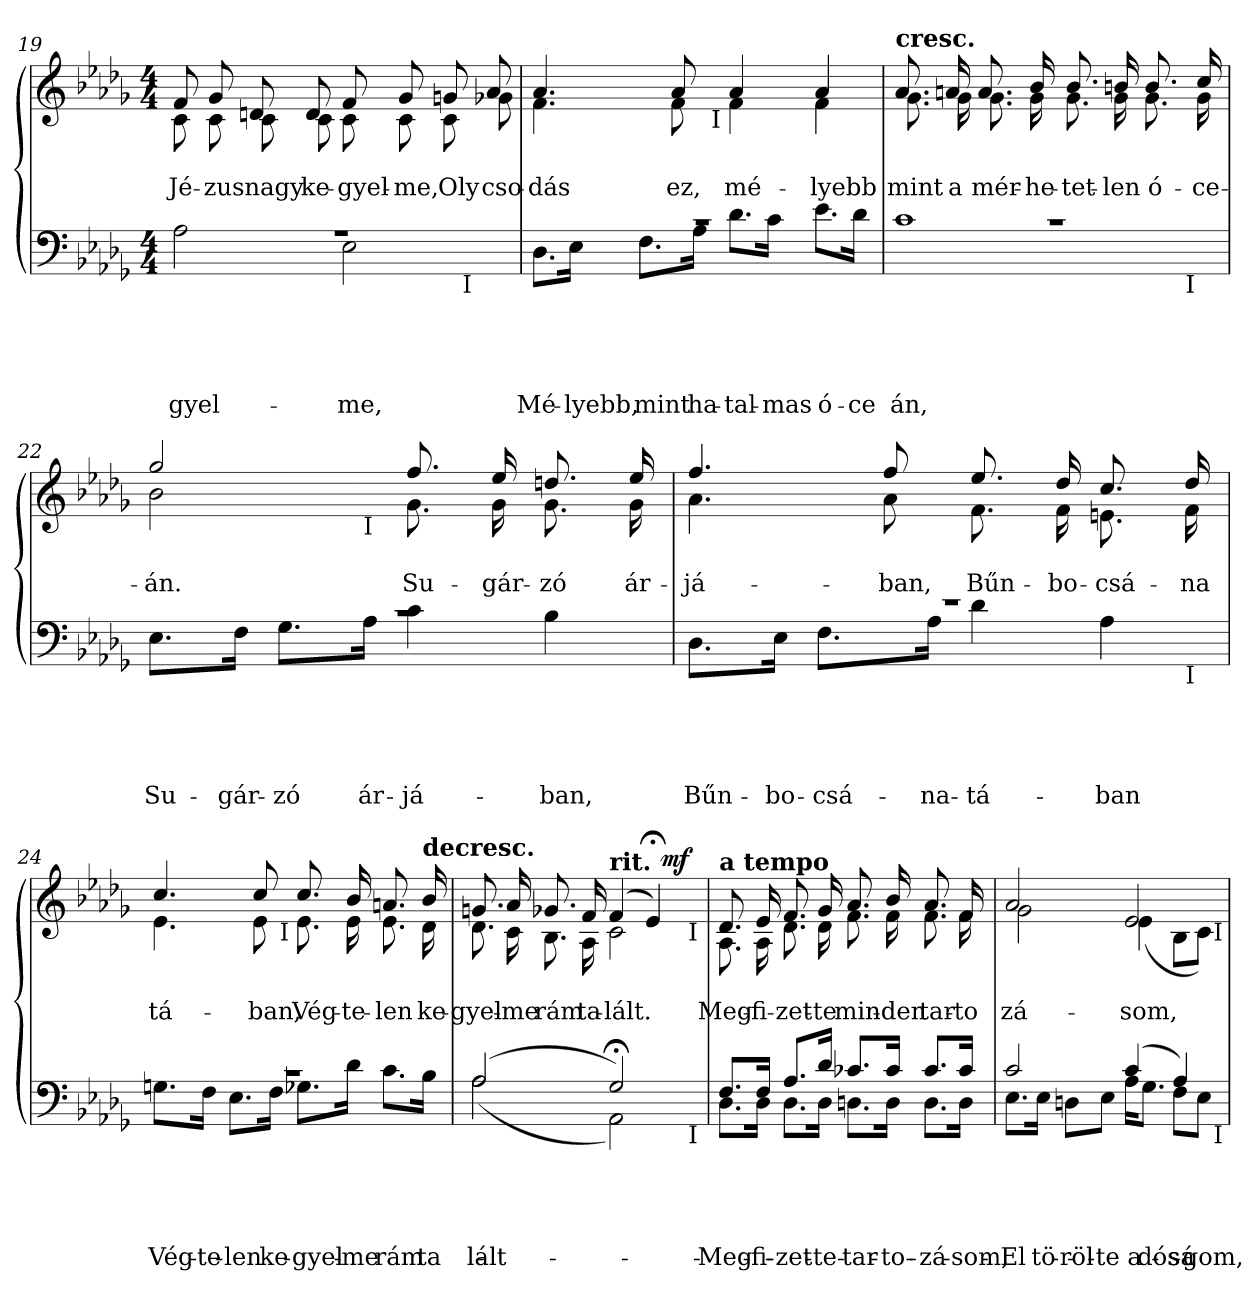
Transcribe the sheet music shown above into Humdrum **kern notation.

**kern	**text	**text	**text	**text	**text	**kern	**text	**text	**dynam
*part2	*part2	*part2	*part2	*part2	*part2	*part1	*part1	*part1	*part1
*staff2	*staff2	*staff2	*staff2	*staff2	*staff2	*staff1	*staff1	*staff1	*staff1
*clefF4	*	*	*	*	*	*clefG2	*	*	*
*k[b-e-a-d-g-]	*	*	*	*	*	*k[b-e-a-d-g-]	*	*	*
*D-:	*	*	*	*	*	*D-:	*	*	*
*M4/4	*	*	*	*	*	*M4/4	*	*	*
=19	=19	=19	=19	=19	=19	=19	=19	=19	=19
*^	*	*	*	*	*	*	*	*	*
!	!	!	!	!	!	!LO:LY:b	!	!	!	!
!	!	!	!	!	!	!	!	!	!LO:LY:b	!
*	*^	*	*	*	*	*	*^	*	*	*
1rB	2A-\	2ryy	.	.	.	.	-gyel-	8f/	8c\	.	Jé-	.
!	!	!	!	!	!	!	!	!	!	!	!LO:LY:b	!
.	.	.	.	.	.	.	.	8g-/	8c\	.	-zus	.
!	!	!	!	!	!	!	!	!	!	!	!LO:LY:b	!
.	.	.	.	.	.	.	.	8dn/	8c\	.	nagy	.
!	!	!	!	!	!	!	!	!	!	!	!LO:LY:b	!
.	.	.	.	.	.	.	.	8d/	8c\	.	ke-	.
!	!	!	!	!	!	!	!LO:LY:b	!	!	!	!	!
!	!	!	!	!	!	!	!	!	!	!	!LO:LY:b	!
.	2E-\	4ryy	.	.	.	.	-me,	8f/	8c\	.	-gyel-	.
!	!	!	!	!	!	!	!	!	!	!	!LO:LY:b	!
.	.	.	.	.	.	.	.	8g-/	8c\	.	-me,	.
!	!	!	!	!	!	!	!	!	!	!	!LO:LY:b	!
.	.	16ryy	.	.	.	.	.	8gn/	8c\	.	Oly	.
!	!	!LO:TX:b:t=I	!	!	!	!	!	!	!	!	!	!
.	.	8.ryy	.	.	.	.	.	.	.	.	.	.
!	!	!	!	!	!	!	!	!	!	!	!LO:LY:b	!
.	.	.	.	.	.	.	.	8a-/	8g-X\	.	cso-	.
*	*v	*v	*	*	*	*	*	*	*	*	*	*
*	*	*	*	*	*	*	*v	*v	*	*	*
=20	=20	=20	=20	=20	=20	=20	=20	=20	=20	=20
*	*^	*	*	*	*	*	*^	*	*	*
!	!	!	!	!	!	!	!LO:LY:b	!	!	!	!	!
*	*v	*v	*	*	*	*	*	*	*	*	*	*
*	*	*	*	*	*	*	*v	*v	*	*	*
*	*^	*	*	*	*	*	*^	*	*	*
!	!	!	!	!	!	!	!	!	!	!	!LO:LY:b	!
*	*v	*v	*	*	*	*	*	*	*^	*	*	*
1rd	8.D-\L	.	.	.	.	Mé-	4.a-/	4.f\	4...ryy	.	-dás	.
!	!	!	!	!	!	!LO:LY:b	!	!	!	!	!	!
.	16E-\Jk	.	.	.	.	-lyebb,	.	.	.	.	.	.
!	!	!	!	!	!	!LO:LY:b	!	!	!	!	!	!
.	8.F\L	.	.	.	.	mint	.	.	.	.	.	.
!	!	!	!	!	!	!	!	!	!	!	!LO:LY:b	!
.	.	.	.	.	.	.	8a-/	8f\	.	.	ez,	.
!	!	!	!	!	!	!LO:LY:b	!	!	!	!	!	!
.	16A-\Jk	.	.	.	.	ha-	.	.	.	.	.	.
!	!	!	!	!	!	!	!	!	!LO:TX:b:t=I	!	!	!
.	.	.	.	.	.	.	.	.	2ryy	.	.	.
!	!	!	!	!	!	!LO:LY:b	!	!	!	!	!	!
!	!	!	!	!	!	!	!	!	!	!	!LO:LY:b	!
.	8.d-\L	.	.	.	.	-tal-	4a-/	4f\	.	.	mé-	.
!	!	!	!	!	!	!LO:LY:b	!	!	!	!	!	!
.	16c\Jk	.	.	.	.	-mas	.	.	.	.	.	.
!	!	!	!	!	!	!LO:LY:b	!	!	!	!	!	!
!	!	!	!	!	!	!	!	!	!	!	!LO:LY:b	!
.	8.e-\L	.	.	.	.	ó-	4a-/	4f\	.	.	-lyebb	.
!	!	!	!	!	!	!LO:LY:b	!	!	!	!	!	!
.	16d-\Jk	.	.	.	.	-ce­	.	.	.	.	.	.
.	.	.	.	.	.	.	.	.	32ryy	.	.	.
*	*	*	*	*	*	*	*v	*v	*v	*	*	*
!!LO:PB:g=z
=21	=21	=21	=21	=21	=21	=21	=21	=21	=21	=21
*	*	*	*	*	*	*	*^	*	*	*
*	*	*	*	*	*	*	*	*^	*	*	*
!	!	!	!	!	!	!LO:LY:b	!	!	!	!	!	!
*	*	*	*	*	*	*	*v	*v	*v	*	*	*
*	*	*	*	*	*	*	*^	*	*	*
*	*	*	*	*	*	*	*	*^	*	*	*
!	!	!	!	!	!	!	!LO:TX:a:B:t=cresc.	!	!	!	!	!
!	!	!	!	!	!	!	!	!	!	!	!LO:LY:b	!
*	*^	*	*	*	*	*	*	*v	*v	*	*	*
1rc	1c	2ryy	.	.	.	.	án,	8.a-/	8.g-\	.	mint	.
!	!	!	!	!	!	!	!	!	!	!	!LO:LY:b	!
.	.	.	.	.	.	.	.	16an/	16g-\	.	a	.
!	!	!	!	!	!	!	!	!	!	!	!LO:LY:b	!
.	.	.	.	.	.	.	.	8.a/	8.g-\	.	mér-	.
!	!	!	!	!	!	!	!	!	!	!	!LO:LY:b	!
.	.	.	.	.	.	.	.	16b-/	16g-\	.	-he-	.
!	!	!	!	!	!	!	!	!	!	!	!LO:LY:b	!
.	.	4ryy	.	.	.	.	.	8.b-/	8.g-\	.	-tet-	.
!	!	!	!	!	!	!	!	!	!	!	!LO:LY:b	!
.	.	.	.	.	.	.	.	16bn/	16g-\	.	-len	.
!	!	!	!	!	!	!	!	!	!	!	!LO:LY:b	!
.	.	8ryy	.	.	.	.	.	8.b/	8.g-\	.	ó-	.
.	.	32ryy	.	.	.	.	.	.	.	.	.	.
!	!	!LO:TX:b:t=I	!	!	!	!	!	!	!	!	!	!
.	.	16.ryy	.	.	.	.	.	.	.	.	.	.
!	!	!	!	!	!	!	!	!	!	!	!LO:LY:b	!
.	.	.	.	.	.	.	.	16cc/	16g-\	.	-ce-	.
*	*v	*v	*	*	*	*	*	*	*	*	*	*
*	*	*	*	*	*	*	*v	*v	*	*	*
=22	=22	=22	=22	=22	=22	=22	=22	=22	=22	=22
*	*^	*	*	*	*	*	*^	*	*	*
!	!	!	!	!	!	!	!LO:LY:b	!	!	!	!	!
*	*v	*v	*	*	*	*	*	*	*	*	*	*
*	*	*	*	*	*	*	*v	*v	*	*	*
*	*^	*	*	*	*	*	*^	*	*	*
!	!	!	!	!	!	!	!	!	!	!	!LO:LY:b	!
*	*v	*v	*	*	*	*	*	*	*^	*	*	*
1rd	8.E-\L	.	.	.	.	Su-	2gg-/	2b-\	4..ryy	.	-án.	.
!	!	!	!	!	!	!LO:LY:b	!	!	!	!	!	!
.	16F\Jk	.	.	.	.	-gár-	.	.	.	.	.	.
!	!	!	!	!	!	!LO:LY:b	!	!	!	!	!	!
.	8.G-\L	.	.	.	.	-zó	.	.	.	.	.	.
!	!	!	!	!	!	!	!	!	!LO:TX:b:t=I	!	!	!
!	!	!	!	!	!	!LO:LY:b	!	!	!	!	!	!
.	16A-\Jk	.	.	.	.	ár-	.	.	2ryy	.	.	.
!	!	!	!	!	!	!LO:LY:b	!	!	!	!	!	!
!	!	!	!	!	!	!	!	!	!	!	!LO:LY:b	!
.	4c\	.	.	.	.	-já-	8.ff/	8.g-\	.	.	Su-	.
!	!	!	!	!	!	!	!	!	!	!	!LO:LY:b	!
.	.	.	.	.	.	.	16ee-/	16g-\	.	.	-gár-	.
!	!	!	!	!	!	!LO:LY:b	!	!	!	!	!	!
!	!	!	!	!	!	!	!	!	!	!	!LO:LY:b	!
.	4B-\	.	.	.	.	-ban,	8.ddn/	8.g-\	.	.	-zó	.
!	!	!	!	!	!	!	!	!	!	!	!LO:LY:b	!
.	.	.	.	.	.	.	16ee-/	16g-\	16ryy	.	ár-	.
*	*	*	*	*	*	*	*v	*v	*v	*	*	*
=23	=23	=23	=23	=23	=23	=23	=23	=23	=23	=23
*	*	*	*	*	*	*	*^	*	*	*
*	*	*	*	*	*	*	*	*^	*	*	*
!	!	!	!	!	!	!LO:LY:b	!	!	!	!	!	!
*	*	*	*	*	*	*	*v	*v	*v	*	*	*
*	*	*	*	*	*	*	*^	*	*	*
*	*	*	*	*	*	*	*	*^	*	*	*
!	!	!	!	!	!	!	!	!	!	!	!LO:LY:b	!
*	*^	*	*	*	*	*	*	*v	*v	*	*	*
1re	8.D-\L	2...ryy	.	.	.	.	Bűn-	4.ff/	4.a-\	.	-já-	.
!	!	!	!	!	!	!	!LO:LY:b	!	!	!	!	!
.	16E-\Jk	.	.	.	.	.	-bo-	.	.	.	.	.
!	!	!	!	!	!	!	!LO:LY:b	!	!	!	!	!
.	8.F\L	.	.	.	.	.	-csá-	.	.	.	.	.
!	!	!	!	!	!	!	!	!	!	!	!LO:LY:b	!
.	.	.	.	.	.	.	.	8ff/	8a-\	.	-ban,	.
!	!	!	!	!	!	!	!LO:LY:b	!	!	!	!	!
.	16A-\Jk	.	.	.	.	.	-na-	.	.	.	.	.
!	!	!	!	!	!	!	!LO:LY:b	!	!	!	!	!
!	!	!	!	!	!	!	!	!	!	!	!LO:LY:b	!
.	4d-\	.	.	.	.	.	-tá-	8.ee-/	8.f\	.	Bűn-	.
!	!	!	!	!	!	!	!	!	!	!	!LO:LY:b	!
.	.	.	.	.	.	.	.	16dd-/	16f\	.	-bo-	.
!	!	!	!	!	!	!	!LO:LY:b	!	!	!	!	!
!	!	!	!	!	!	!	!	!	!	!	!LO:LY:b	!
.	4A-\	.	.	.	.	.	-ban	8.cc/	8.en\	.	-csá-	.
!	!	!LO:TX:b:t=I	!	!	!	!	!	!	!	!	!	!
!	!	!	!	!	!	!	!	!	!	!	!LO:LY:b	!
.	.	16ryy	.	.	.	.	.	16dd-/	16f\	.	-na­	.
*	*v	*v	*	*	*	*	*	*	*	*	*	*
*	*	*	*	*	*	*	*v	*v	*	*	*
!!LO:LB:g=z
=24	=24	=24	=24	=24	=24	=24	=24	=24	=24	=24
*	*^	*	*	*	*	*	*^	*	*	*
!	!	!	!	!	!	!	!LO:LY:b	!	!	!	!	!
*	*v	*v	*	*	*	*	*	*	*	*	*	*
*	*	*	*	*	*	*	*v	*v	*	*	*
*	*^	*	*	*	*	*	*^	*	*	*
!	!	!	!	!	!	!	!	!	!	!	!LO:LY:b	!
*	*v	*v	*	*	*	*	*	*	*^	*	*	*
1rc	8.Gn\L	.	.	.	.	Vég-	4.cc/	4.e-\	4...ryy	.	tá-	.
!	!	!	!	!	!	!LO:LY:b	!	!	!	!	!	!
.	16F\Jk	.	.	.	.	-te-	.	.	.	.	.	.
!	!	!	!	!	!	!LO:LY:b	!	!	!	!	!	!
.	8.E-\L	.	.	.	.	-len	.	.	.	.	.	.
!	!	!	!	!	!	!	!	!	!	!	!LO:LY:b	!
.	.	.	.	.	.	.	8cc/	8e-\	.	.	-ban,	.
!	!	!	!	!	!	!LO:LY:b	!	!	!	!	!	!
.	16F\Jk	.	.	.	.	ke-	.	.	.	.	.	.
!	!	!	!	!	!	!	!	!	!LO:TX:b:t=I	!	!	!
.	.	.	.	.	.	.	.	.	2ryy	.	.	.
!	!	!	!	!	!	!LO:LY:b	!	!	!	!	!	!
!	!	!	!	!	!	!	!	!	!	!	!LO:LY:b	!
.	8.G-\L	.	.	.	.	-gyel-	8.cc/	8.e-\	.	.	Vég-	.
!	!	!	!	!	!	!LO:LY:b	!	!	!	!	!	!
!	!	!	!	!	!	!	!	!	!	!	!LO:LY:b	!
.	16d-\Jk	.	.	.	.	-me	16b-/	16e-\	.	.	-te-	.
!	!	!	!	!	!	!LO:LY:b	!	!	!	!	!	!
!	!	!	!	!	!	!	!	!	!	!	!LO:LY:b	!
.	8.c\L	.	.	.	.	rám	8.an/	8.e-\	.	.	-len	.
!	!	!	!	!	!	!LO:LY:b	!	!	!	!	!	!
!	!	!	!	!	!	!	!LO:TX:a:B:t=decresc.	!	!	!	!	!
!	!	!	!	!	!	!	!	!	!	!	!LO:LY:b	!
.	16B-\Jk	.	.	.	.	ta-	16b-/	16d-\	.	.	ke-	.
.	.	.	.	.	.	.	.	.	32ryy	.	.	.
*	*	*	*	*	*	*	*v	*v	*v	*	*	*
=25	=25	=25	=25	=25	=25	=25	=25	=25	=25	=25
*	*	*	*	*	*	*	*^	*	*	*
*	*	*	*	*	*	*	*	*^	*	*	*
!	!	!	!	!	!	!LO:LY:b	!	!	!	!	!	!
*	*	*	*	*	*	*	*v	*v	*v	*	*	*
*	*	*	*	*	*	*	*^	*	*	*
*	*	*	*	*	*	*	*	*^	*	*	*
!	!	!	!	!	!	!	!	!	!	!	!LO:LY:b	!
*	*^	*	*	*	*	*	*	*	*^	*	*	*
(>2A-/	(<2A-\	2ryy	.	.	.	.	-lált	8.gn/	8.d-\	2ryy	2ryy	.	-gyel-	.
!	!	!	!	!	!	!	!	!	!	!	!	!	!LO:LY:b	!
.	.	.	.	.	.	.	.	16a-/	16c\	.	.	.	-me	.
!	!	!	!	!	!	!	!	!	!	!	!	!	!LO:LY:b	!
.	.	.	.	.	.	.	.	8.g-X/	8.B-\	.	.	.	rám	.
!	!	!	!	!	!	!	!	!	!	!	!	!	!LO:LY:b	!
.	.	.	.	.	.	.	.	16f/	16A-\	.	.	.	ta-	.
!	!	!	!	!	!	!	!LO:LY:b	!	!	!	!	!	!	!
!	!	!	!	!	!	!	!	!LO:TX:a:B:t=rit.	!	!	!	!	!	!
!	!	!	!	!	!	!	!	!	!	!	!	!	!LO:LY:b	!
2G-;/)	2AA-\)	4ryy	.	.	.	.	.	(>4f/	2c\	4ryy	4ryy	.	-lált.	.
.	.	8ryy	.	.	.	.	.	4e-;/)	.	16ryy	8ryy	.	.	.
!	!	!	!	!	!	!	!	!	!	!	!	!	!	!LO:DY:b
.	.	.	.	.	.	.	.	.	.	8.ryy	.	.	.	mf
.	.	32ryy	.	.	.	.	.	.	.	.	32ryy	.	.	.
!	!	!	!	!	!	!	!	!	!	!	!LO:TX:b:t=I	!	!	!
!	!	!LO:TX:b:t=I	!	!	!	!	!	!	!	!	!	!	!	!
.	.	16.ryy	.	.	.	.	.	.	.	.	16.ryy	.	.	.
*	*v	*v	*	*	*	*	*	*	*	*	*	*	*	*
*	*	*	*	*	*	*	*v	*v	*v	*v	*	*	*
=26	=26	=26	=26	=26	=26	=26	=26	=26	=26	=26
*	*^	*	*	*	*	*	*^	*	*	*
*	*	*	*	*	*	*	*	*	*^	*	*	*
*	*	*	*	*	*	*	*	*	*	*^	*	*	*
!	!	!	!	!	!	!	!LO:LY:b	!	!	!	!	!	!	!
*	*v	*v	*	*	*	*	*	*	*	*	*	*	*	*
*	*	*	*	*	*	*	*v	*v	*v	*v	*	*	*
*	*^	*	*	*	*	*	*^	*	*	*
*	*	*	*	*	*	*	*	*	*^	*	*	*
*	*	*	*	*	*	*	*	*	*	*^	*	*	*
!	!	!	!	!	!	!	!	!LO:TX:a:B:t=a tempo	!	!	!	!	!	!
!	!	!	!	!	!	!	!	!	!	!	!	!	!LO:LY:b	!
*	*v	*v	*	*	*	*	*	*	*	*	*	*	*	*
*	*	*	*	*	*	*	*	*v	*v	*v	*	*	*
8.F/L	8.D-\L	.	.	.	.	Meg-	8.d-/	8.A-\	.	Meg-	.
!	!	!	!	!	!	!LO:LY:b	!	!	!	!	!
!	!	!	!	!	!	!	!	!	!	!LO:LY:b	!
16F/Jk	16D-\Jk	.	.	.	.	-fi-	16e-/	16A-\	.	-fi-	.
!	!	!	!	!	!	!LO:LY:b	!	!	!	!	!
!	!	!	!	!	!	!	!	!	!	!LO:LY:b	!
8.A-/L	8.D-\L	.	.	.	.	-zet-	8.f/	8.d-\	.	-zet-	.
!	!	!	!	!	!	!LO:LY:b	!	!	!	!	!
!	!	!	!	!	!	!	!	!	!	!LO:LY:b	!
16d-/Jk	16D-\Jk	.	.	.	.	-te	16g-/	16d-\	.	-te	.
!	!	!	!	!	!	!LO:LY:b	!	!	!	!	!
!	!	!	!	!	!	!	!	!	!	!LO:LY:b	!
8.c-X/L	8.Dn\L	.	.	.	.	tar-	8.a-/	8.f\	.	min-	.
!	!	!	!	!	!	!LO:LY:b	!	!	!	!	!
!	!	!	!	!	!	!	!	!	!	!LO:LY:b	!
16c-/Jk	16D\Jk	.	.	.	.	-to-	16b-/	16f\	.	-den	.
!	!	!	!	!	!	!LO:LY:b	!	!	!	!	!
!	!	!	!	!	!	!	!	!	!	!LO:LY:b	!
8.c-/L	8.D\L	.	.	.	.	-zá-	8.a-/	8.f\	.	tar-	.
!	!	!	!	!	!	!LO:LY:b	!	!	!	!	!
!	!	!	!	!	!	!	!	!	!	!LO:LY:b	!
16c-/Jk	16D\Jk	.	.	.	.	-som,	16f/	16f\	.	-to­	.
*	*	*	*	*	*	*	*v	*v	*	*	*
!!LO:LB:g=z
=27	=27	=27	=27	=27	=27	=27	=27	=27	=27	=27
*	*	*	*	*	*	*	*^	*	*	*
!	!	!	!	!	!	!LO:LY:b	!	!	!	!	!
*	*	*	*	*	*	*	*v	*v	*	*	*
*	*	*	*	*	*	*	*^	*	*	*
!	!	!	!	!	!	!	!	!	!	!LO:LY:b	!
*	*^	*	*	*	*	*	*	*^	*	*	*
2c/	8.E-\L	2...ryy	.	.	.	.	El-	2a-/	2g-\	2...ryy	.	zá-	.
!	!	!	!	!	!	!	!LO:LY:b	!	!	!	!	!	!
.	16E-\Jk	.	.	.	.	.	-tö-	.	.	.	.	.	.
!	!	!	!	!	!	!	!LO:LY:b	!	!	!	!	!	!
.	8Dn\L	.	.	.	.	.	-röl-	.	.	.	.	.	.
!	!	!	!	!	!	!	!LO:LY:b	!	!	!	!	!	!
.	8E-\J	.	.	.	.	.	-te	.	.	.	.	.	.
!	!	!	!	!	!	!	!LO:LY:b	!	!	!	!	!	!
!	!	!	!	!	!	!	!	!	!	!	!	!LO:LY:b	!
(>4c/	16A-\KL	.	.	.	.	.	a-	2e-/	(<4e-\	.	.	-som,	.
!	!	!	!	!	!	!	!LO:LY:b	!	!	!	!	!	!
.	8.G-\J	.	.	.	.	.	-dós-	.	.	.	.	.	.
!	!	!	!	!	!	!	!LO:LY:b	!	!	!	!	!	!
4A-/)	8F\L	.	.	.	.	.	-sá-	.	8B-\L	.	.	.	.
!	!	!	!	!	!	!	!LO:LY:b	!	!	!	!	!	!
.	8E-\J	.	.	.	.	.	-gom,	.	8c\J)	.	.	.	.
!	!	!	!	!	!	!	!	!	!	!LO:TX:b:t=I	!	!	!
!	!	!LO:TX:b:t=I	!	!	!	!	!	!	!	!	!	!	!
.	.	16ryy	.	.	.	.	.	.	.	16ryy	.	.	.
*v	*v	*v	*	*	*	*	*	*	*	*	*	*	*
*	*	*	*	*	*	*v	*v	*v	*	*	*
=	=	=	=	=	=	=	=	=	=
*-	*-	*-	*-	*-	*-	*-	*-	*-	*-
